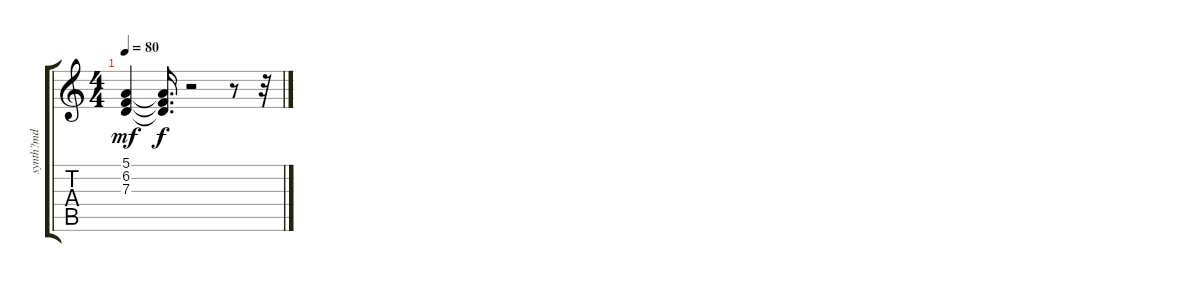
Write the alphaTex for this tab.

\track ("synth?md" "synth?md") {instrument synthvoice}
\staff {score tabs}
\tuning (E4 B3 G3 D3 A2 E2) {hide}
\ts (4 4)
\tempo 80
\clef g2
\ks c
(5.1 6.2 7.3).4{dy mf} (5.1{t} 6.2{t} 7.3{t}).16{d dy f} r.2 r.8 r.32
